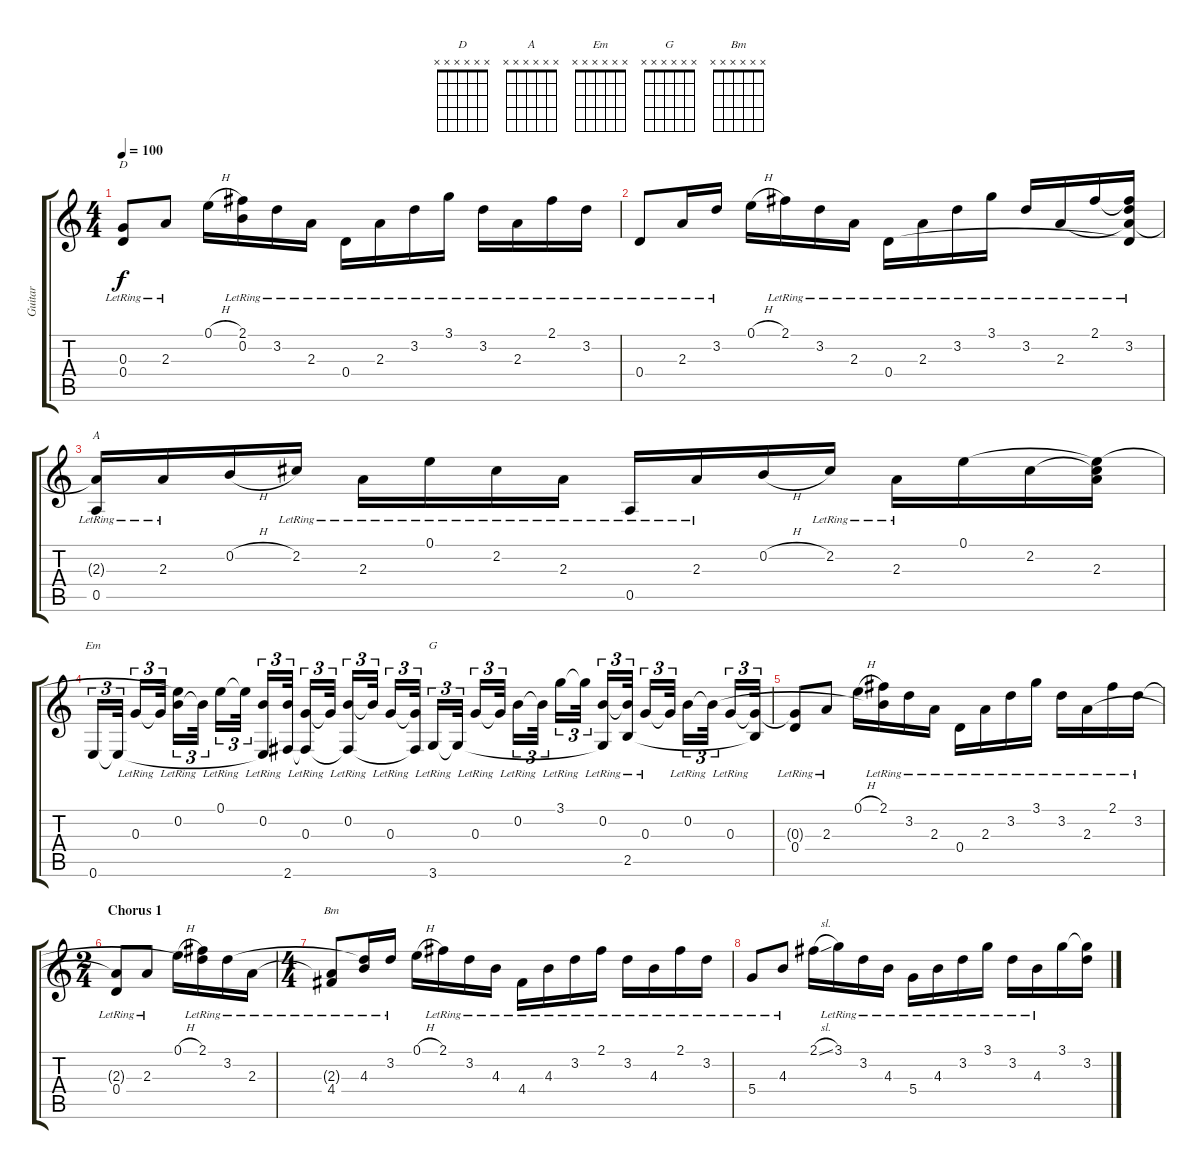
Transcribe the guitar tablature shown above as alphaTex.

\track ("Guitar" "Guitar") {instrument acousticguitarnylon}
\staff {score tabs}
\tuning (E4 B3 G3 D3 A2 E2) {hide}
\chord ("D" x x x x x x)
\chord ("A" x x x x x x)
\chord ("Em" x x x x x x)
\chord ("G" x x x x x x)
\chord ("Bm" x x x x x x)
\ts (4 4)
\tempo 100
\clef g2
\ks c
(0.3{t} 0.4{lr}).8{ch "D" dy f} 2.3{lr}.8 0.1{h}.16 (2.1{lr} 0.2{t}).16 3.2{lr}.16 2.3{lr}.16 0.4{lr}.16 2.3{lr}.16 3.2{lr}.16 3.1{lr}.16 3.2{lr}.16 2.3{lr}.16 2.1{lr}.16 3.2{lr}.16 |
0.4{lr}.8 2.3{lr}.16 3.2{lr}.16 0.1{h}.16 2.1{lr}.16 3.2{lr}.16 2.3{lr}.16 0.4{lr}.16 2.3{lr}.16 3.2{lr}.16 3.1{lr}.16 3.2{lr}.16 2.3{lr}.16 2.1{lr}.16 (2.1{t} 3.2{lr} 2.3{t} 0.4{t}).16 |
(2.3{t} 0.5{lr}).16{ch "A"} 2.3{lr}.16 0.2{h}.16 2.2{lr}.16 2.3{lr}.16 0.1{lr}.16 2.2{lr}.16 2.3{lr}.16 0.5{lr}.16 2.3{lr}.16 0.2{h}.16 2.2{lr}.16 2.3{lr}.16 0.1.16 2.2.16 (0.1{t} 2.2{t} 2.3).16 |
0.6.16{tu (3 2) ch "Em"} 0.6{t}.32{tu (3 2)} 0.3{lr}.16{tu (3 2)} 0.3{t}.32{tu (3 2)} (0.1{t} 0.2{lr}).16{tu (3 2)} 0.2{t}.32{tu (3 2)} 0.1{lr}.16{tu (3 2)} 0.1{t}.32{tu (3 2)} (0.2{lr} 0.6{t}).16{tu (3 2)} (0.2{t} 2.6).32{tu (3 2)} (0.3{lr} 2.6{t}).16{tu (3 2)} 0.3{t}.32{tu (3 2)} (0.2{lr} 2.6{t}).16{tu (3 2)} 0.2{t}.32{tu (3 2)} 0.3{lr}.16{tu (3 2)} (0.3{t} 2.6{t}).32{tu (3 2)} 3.6{lr}.16{tu (3 2) ch "G"} 3.6{t}.32{tu (3 2)} 0.3{lr}.16{tu (3 2)} 0.3{t}.32{tu (3 2)} 0.2{lr}.16{tu (3 2)} 0.2{t}.32{tu (3 2)} 3.1{lr}.16{tu (3 2)} 3.1{t}.32{tu (3 2)} (0.2{lr} 3.6{t}).16{tu (3 2)} (0.2{t} 2.5{lr}).32{tu (3 2)} 0.3{lr}.16{tu (3 2)} 0.3{t}.32{tu (3 2)} 0.2{lr}.16{tu (3 2)} 0.2{t}.32{tu (3 2)} 0.3{lr}.16{tu (3 2)} (0.3{t} 2.5{t}).32{tu (3 2)} |
(0.3{t} 0.4{lr}).8 2.3{lr}.8 0.1{h}.16 (2.1{lr} 0.2{t}).16 3.2{lr}.16 2.3{lr}.16 0.4{lr}.16 2.3{lr}.16 3.2{lr}.16 3.1{lr}.16 3.2{lr}.16 2.3{lr}.16 2.1{lr}.16 3.2{lr}.16 |
\ts (2 4)
\section ("" "Chorus 1")
(2.3{t} 0.4{lr}).8 2.3{lr}.8 0.1{h}.16 (2.1{lr} 3.2{t}).16 3.2{lr}.16 2.3{lr}.16 |
\ts (4 4)
(2.3{t} 4.4{lr}).8{ch "Bm"} (3.2{t} 4.3{lr}).16 3.2{lr}.16 0.1{h}.16 2.1{lr}.16 3.2{lr}.16 4.3{lr}.16 4.4{lr}.16 4.3{lr}.16 3.2{lr}.16 2.1{lr}.16 3.2{lr}.16 4.3{lr}.16 2.1{lr}.16 3.2{lr}.16 |
5.4{lr}.8 4.3{lr}.8 2.1{sl}.16 3.1{lr}.16 3.2{lr}.16 4.3{lr}.16 5.4{lr}.16 4.3{lr}.16 3.2{lr}.16 3.1{lr}.16 3.2{lr}.16 4.3{lr}.16 3.1.16 (3.1{t} 3.2).16
